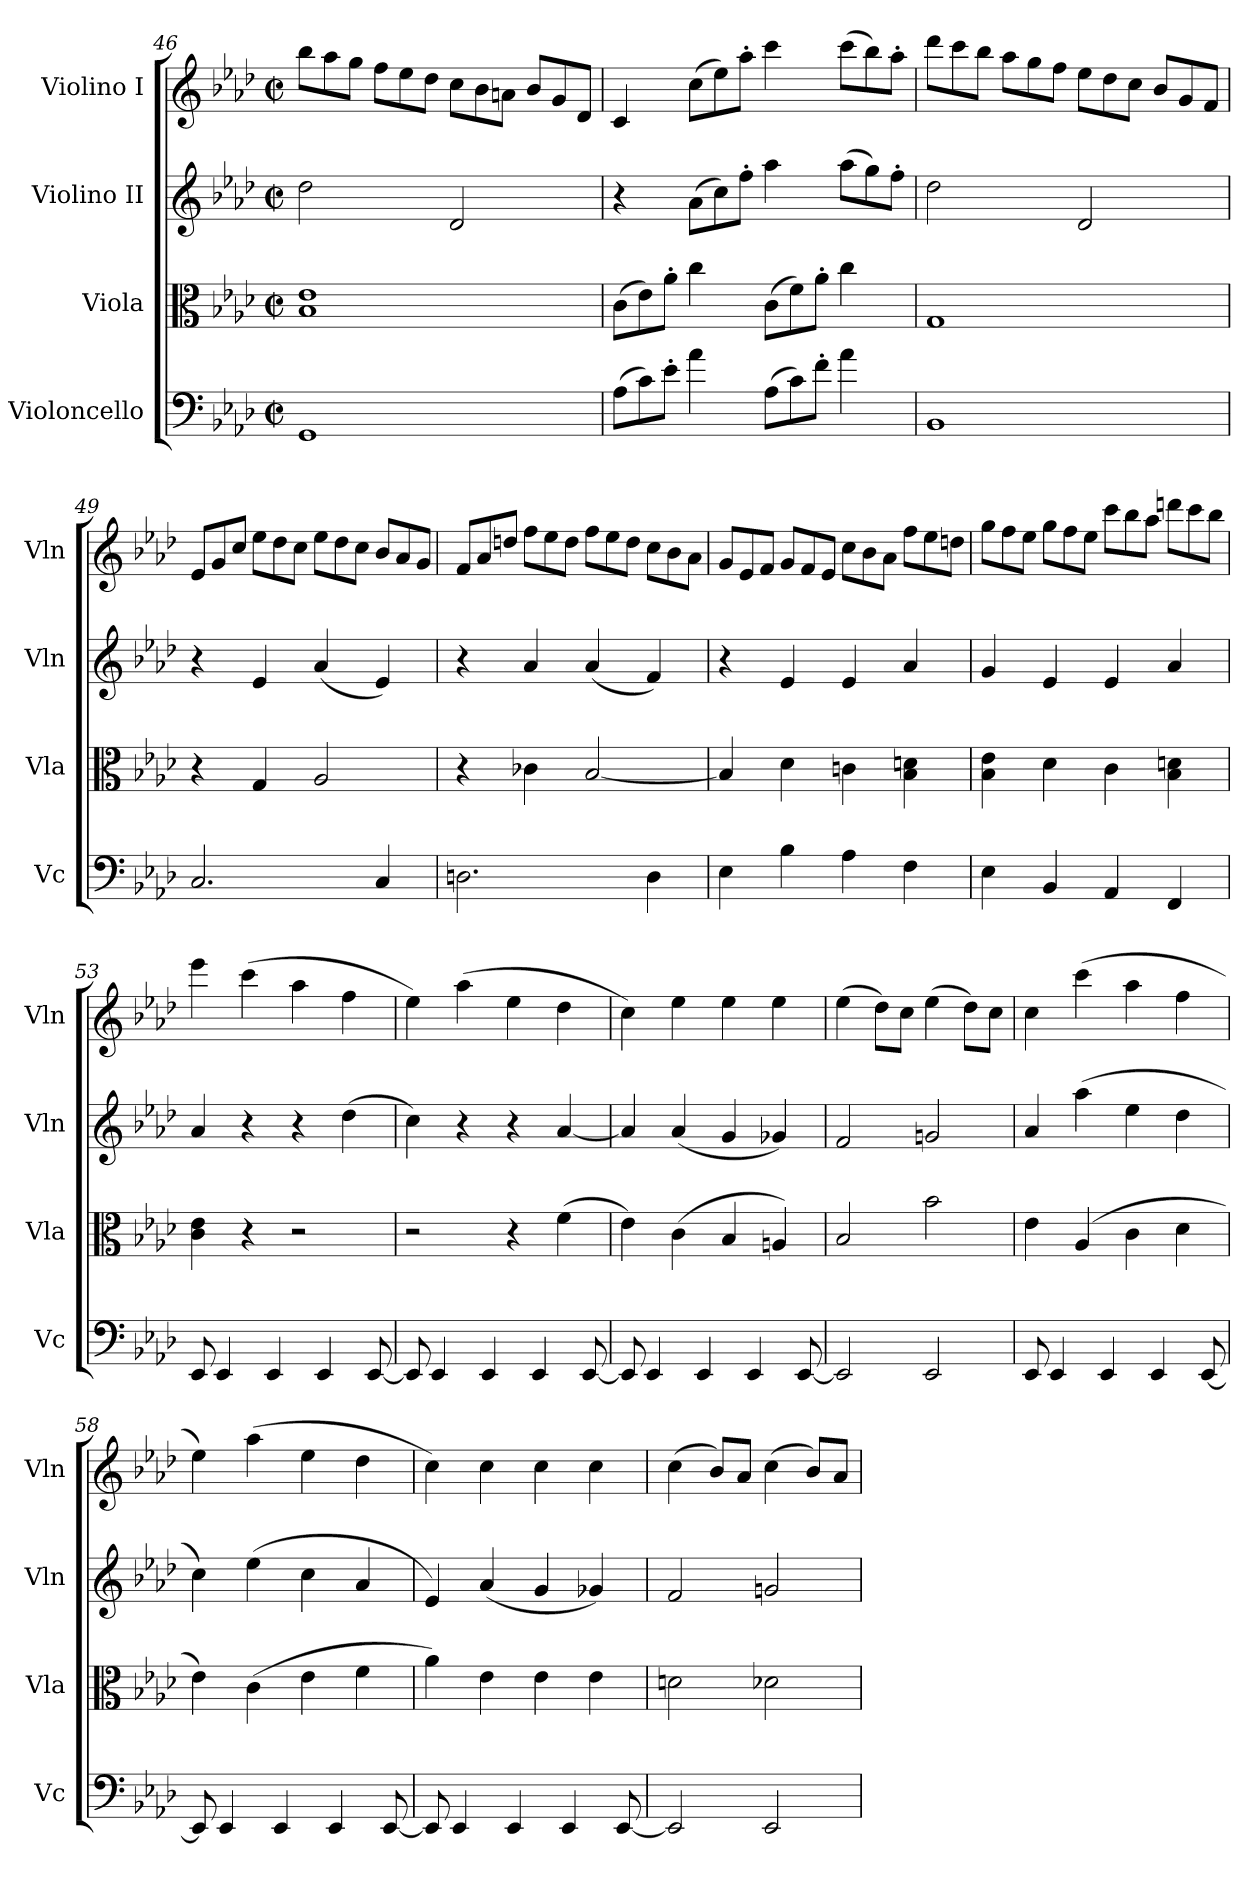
**kern	**kern	**kern	**kern
*part4	*part3	*part2	*part1
*staff4	*staff3	*staff2	*staff1
*I"Violoncello	*I"Viola	*I"Violino II	*I"Violino I
*I'Vc	*I'Vla	*I'Vln	*I'Vln
*clefF4	*clefC3	*clefG2	*clefG2
*k[b-e-a-d-]	*k[b-e-a-d-]	*k[b-e-a-d-]	*k[b-e-a-d-]
*M2/2	*M2/2	*M2/2	*M2/2
*met(c|)	*met(c|)	*met(c|)	*met(c|)
*	*	*	*Xtuplet
=46	=46	=46	=46
1GG	1B- 1e-	2dd-\	12bb-\L
.	.	.	12aa-\
.	.	.	12gg\J
.	.	.	12ff\L
.	.	.	12ee-\
.	.	.	12dd-\J
.	.	2d-/	12cc\L
.	.	.	12b-\
.	.	.	12an\J
.	.	.	12b-/L
.	.	.	12g/
.	.	.	12d-/J
=47	=47	=47	=47
*Xtuplet	*Xtuplet	*	*
(12A-\L	(12c\L	4r	4c/
12c\)	12e-\)	.	.
12e-'\J	12a-'\J	.	.
*	*	*Xtuplet	*
4a-\	4cc\	(12a-\L	(12cc\L
.	.	12cc\)	12ee-\)
.	.	12ff'\J	12aa-'\J
(12A-\L	(12c\L	4aa-\	4ccc\
12c\)	12f\)	.	.
12f'\J	12a-'\J	.	.
4a-\	4cc\	(12aa-\L	(12ccc\L
.	.	12gg\)	12bb-\)
.	.	12ff'\J	12aa-'\J
=48	=48	=48	=48
1BB-	1G	2dd-\	12ddd-\L
.	.	.	12ccc\
.	.	.	12bb-\J
.	.	.	12aa-\L
.	.	.	12gg\
.	.	.	12ff\J
.	.	2d-/	12ee-\L
.	.	.	12dd-\
.	.	.	12cc\J
.	.	.	12b-/L
.	.	.	12g/
.	.	.	12f/J
=49	=49	=49	=49
2.C/	4r	4r	12e-/L
.	.	.	12g/
.	.	.	12cc/J
.	4G/	4e-/	12ee-\L
.	.	.	12dd-\
.	.	.	12cc\J
.	2A-/	(4a-/	12ee-\L
.	.	.	12dd-\
.	.	.	12cc\J
4C/	.	4e-/)	12b-/L
.	.	.	12a-/
.	.	.	12g/J
!!LO:LB:g=z
=50	=50	=50	=50
2.Dn\	4r	4r	12f/L
.	.	.	12a-/
.	.	.	12ddn/J
.	4c-X\	4a-/	12ff\L
.	.	.	12ee-\
.	.	.	12dd\J
.	[2B-/	(4a-/	12ff\L
.	.	.	12ee-\
.	.	.	12dd\J
4D\	.	4f/)	12cc\L
.	.	.	12b-\
.	.	.	12a-\J
=51	=51	=51	=51
4E-\	4B-/]	4r	12g/L
.	.	.	12e-/
.	.	.	12f/J
4B-\	4d-\	4e-/	12g/L
.	.	.	12f/
.	.	.	12e-/J
4A-\	4cn\	4e-/	12cc\L
.	.	.	12b-\
.	.	.	12a-\J
4F\	4B-\ 4dn\	4a-/	12ff\L
.	.	.	12ee-\
.	.	.	12ddn\J
=52	=52	=52	=52
4E-\	4B-\ 4e-\	4g/	12gg\L
.	.	.	12ff\
.	.	.	12ee-\J
4BB-/	4d-\	4e-/	12gg\L
.	.	.	12ff\
.	.	.	12ee-\J
4AA-/	4c\	4e-/	12ccc\L
.	.	.	12bb-\
.	.	.	12aa-\J
4FF/	4B-\ 4dn\	4a-/	12dddn\L
.	.	.	12ccc\
.	.	.	12bb-\J
=53	=53	=53	=53
8EE-/	4c\ 4e-\	4a-/	4eee-\
4EE-/	.	.	.
.	4r	4r	(4ccc\
4EE-/	.	.	.
.	2r	4r	4aa-\
4EE-/	.	.	.
.	.	(4dd-\	4ff\
[8EE-/	.	.	.
=54	=54	=54	=54
8EE-/]	2r	4cc\)	4ee-\)
4EE-/	.	.	.
.	.	4r	(4aa-\
4EE-/	.	.	.
.	4r	4r	4ee-\
4EE-/	.	.	.
.	(4f\	[4a-/	4dd-\
[8EE-/	.	.	.
=55	=55	=55	=55
8EE-/]	4e-\)	4a-/]	4cc\)
4EE-/	.	.	.
.	(4c\	(4a-/	4ee-\
4EE-/	.	.	.
.	4B-/	4g/	4ee-\
4EE-/	.	.	.
.	4An/)	4g-X/)	4ee-\
[8EE-/	.	.	.
!!LO:LB:g=z
=56	=56	=56	=56
2EE-/]	2B-/	2f/	(4ee-\
.	.	.	8dd-\L)
.	.	.	8cc\J
2EE-/	2b-\	2gn/	(4ee-\
.	.	.	8dd-\L)
.	.	.	8cc\J
=57	=57	=57	=57
8EE-/	4e-\	4a-/	4cc\
4EE-/	.	.	.
.	(4A-/	(4aa-\	(4ccc\
4EE-/	.	.	.
.	4c\	4ee-\	4aa-\
4EE-/	.	.	.
.	4d-\	4dd-\	4ff\
[8EE-/	.	.	.
=58	=58	=58	=58
8EE-/]	4e-\)	4cc\)	4ee-\)
4EE-/	.	.	.
.	(4c\	(4ee-\	(4aa-\
4EE-/	.	.	.
.	4e-\	4cc\	4ee-\
4EE-/	.	.	.
.	4f\	4a-/	4dd-\
[8EE-/	.	.	.
=59	=59	=59	=59
8EE-/]	4a-\)	4e-/)	4cc\)
4EE-/	.	.	.
.	4e-\	(4a-/	4cc\
4EE-/	.	.	.
.	4e-\	4g/	4cc\
4EE-/	.	.	.
.	4e-\	4g-X/)	4cc\
[8EE-/	.	.	.
=60	=60	=60	=60
2EE-/]	2dn\	2f/	(4cc\
.	.	.	8b-/L)
.	.	.	8a-/J
2EE-/	2d-X\	2gn/	(4cc\
.	.	.	8b-/L)
.	.	.	8a-/J
=	=	=	=
*-	*-	*-	*-
